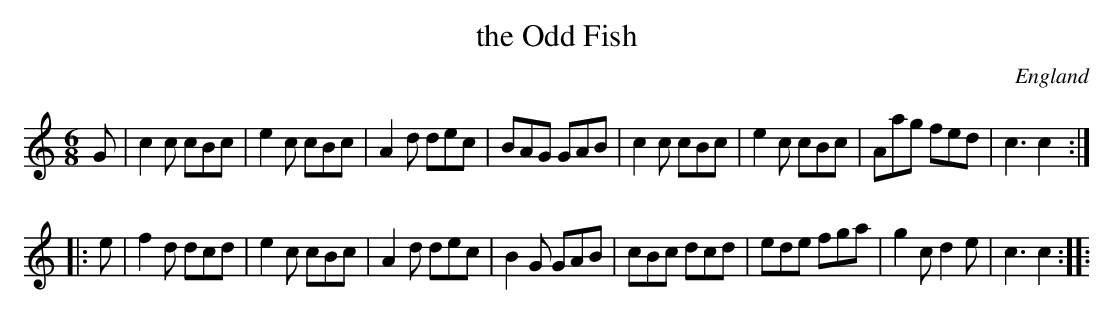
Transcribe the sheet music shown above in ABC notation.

X:1
T:the Odd Fish
L:1/8
M:6/8
O:England
K:C
G |\
c2c cBc | e2c cBc | A2d dec | BAG GAB | \
c2c cBc | e2c cBc | Aag fed | c3  c2  ::
e | \
f2d dcd | e2c cBc | A2d dec | B2G GAB | \
cBc dcd | ede fga | g2c d2e | c3 c2 ::
